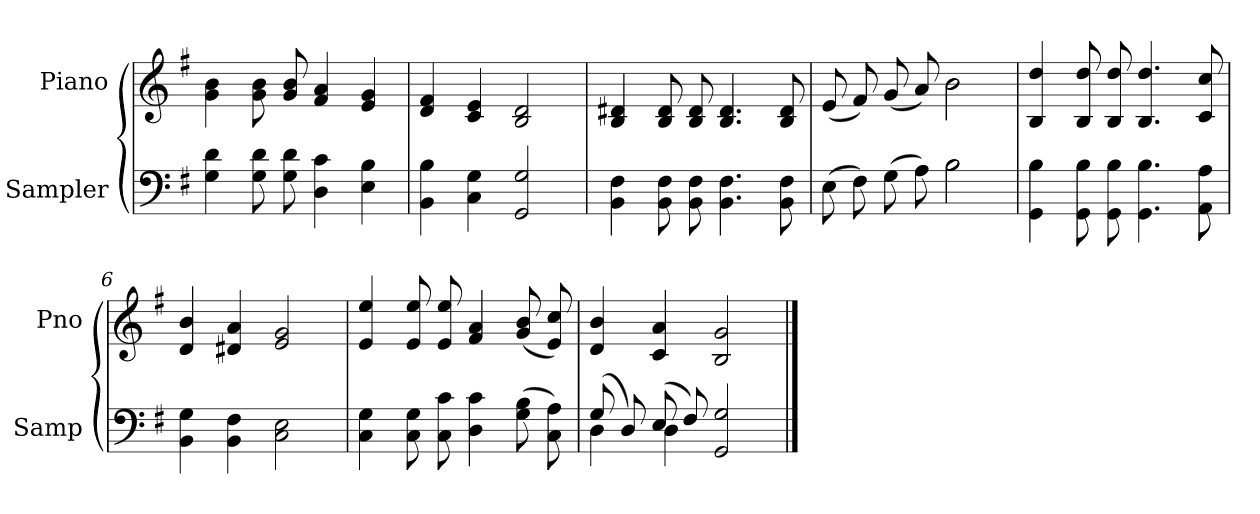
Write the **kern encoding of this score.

**kern	**kern
*part2	*part1
*staff2	*staff1
*I"Sampler	*I"Piano
*I'Samp	*I'Pno
*clefF4	*clefG2
*k[f#]	*k[f#]
*G:	*G:
=1	=1
4G 4d	4g\ 4b\
8G 8d	8g\ 8b\
8G 8d	8g 8b
4D 4c	4f# 4a
4E 4B	4e 4g
=2	=2
4BB 4B	4d 4f#
4C 4G	4c 4e
2GG 2G	2B 2d
=3	=3
4BB 4F#	4B 4d#X
8BB 8F#	8B 8d#
8BB 8F#	8B 8d#
4.BB 4.F#	4.B 4.d#
8BB 8F#	8B 8d#
=4	=4
*^	*^
(8E\	2ryy	(8e/	2ryy
8F#\)	.	8f#/)	.
(8G\	.	(8g/	.
8A\)	.	8a/)	.
2B\	2B	2b\	2b
*v	*v	*	*
*	*v	*v
=5	=5
4GG 4B	4B 4dd
8GG 8B	8B 8dd
8GG 8B	8B 8dd
4.GG 4.B	4.B 4.dd
8AA 8A	8c 8cc
=6	=6
4BB 4G	4d 4b
4BB 4F#	4d#X 4a
2C 2E	2e 2g
=7	=7
4C 4G	4e 4ee
8C 8G	8e 8ee
8C 8c	8e 8ee
4D 4c	4f# 4a
(8G\ 8B\	(8g/ 8b/
8C\ 8A\)	8e/ 8cc/)
=8	=8
*^	*
(8G/	4D	4d 4b
8D/)	.	.
(8E/	4D	4c 4a
8F#/)	.	.
2GG 2G	2ryy	2B 2g
*v	*v	*
==	==
*-	*-
